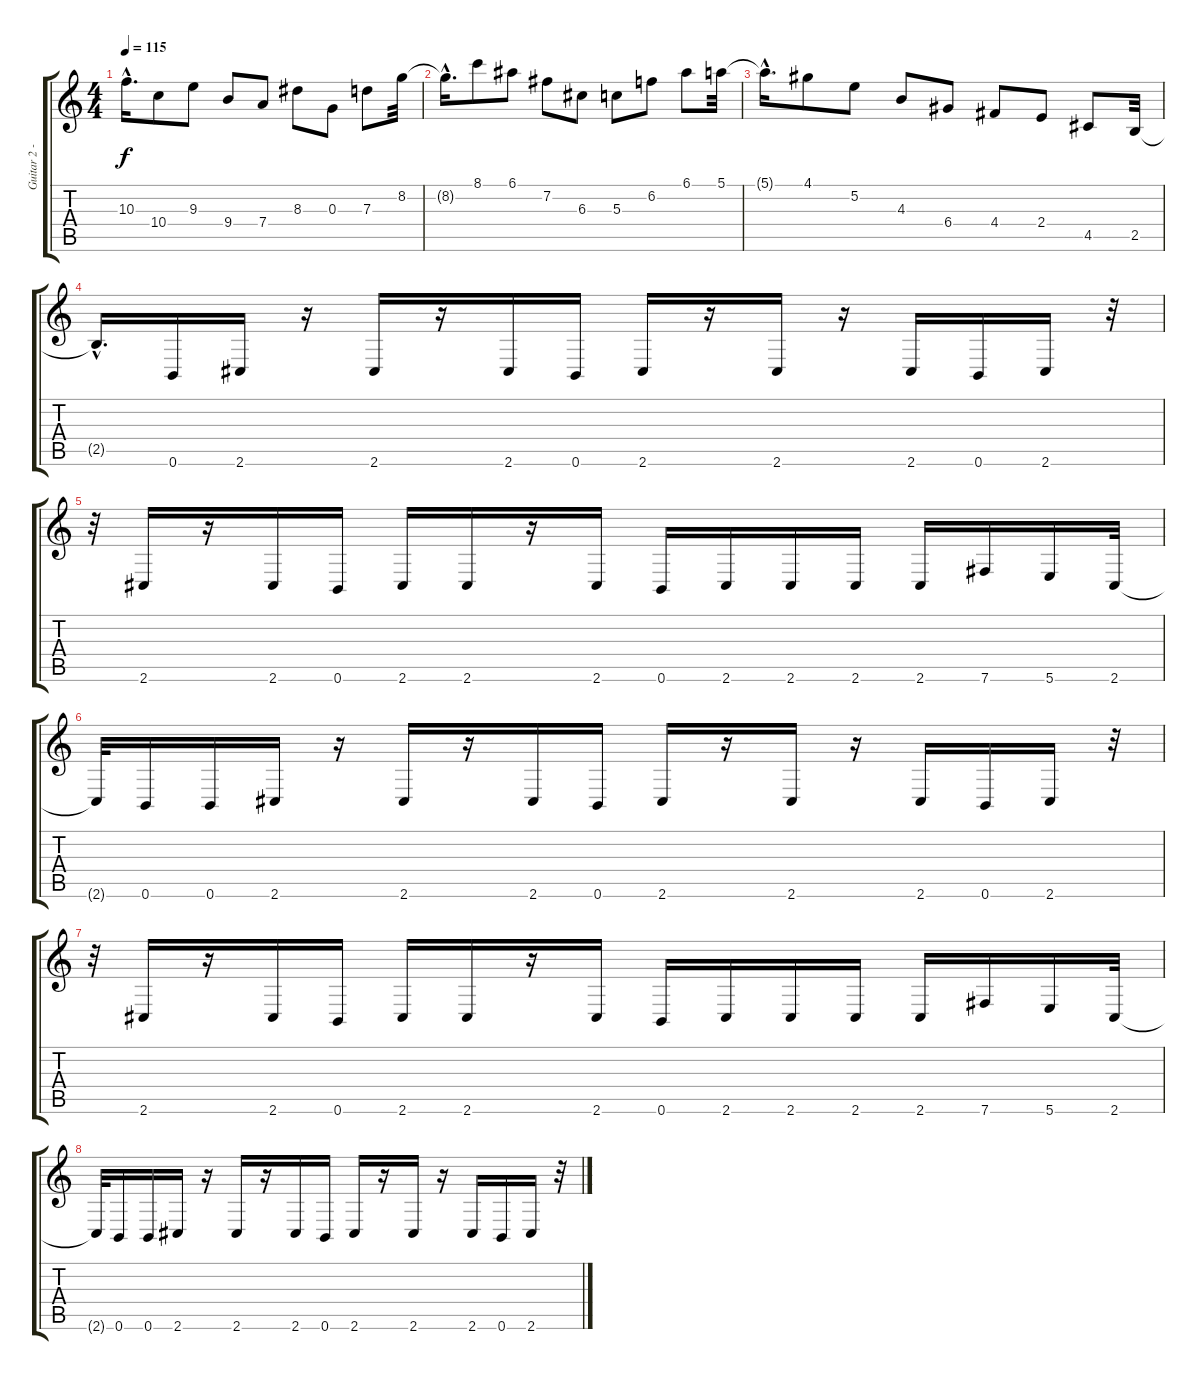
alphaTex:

\track ("Guitar 2 - Petrucci" "Guitar 2 -") {instrument distortionguitar}
\staff {score tabs}
\tuning (E4 B3 G3 D3 A2 B1) {hide}
\ts (4 4)
\tempo 115
\clef g2
\ks c
10.3{hac t}.16{d dy f} 10.4.8 9.3.8 9.4.8 7.4.8 8.3.8 0.3.8 7.3.8 8.2.32 |
8.2{hac t}.16{d} 8.1.8 6.1.8 7.2.8 6.3.8 5.3.8 6.2.8 6.1.8 5.1.32 |
5.1{hac t}.16{d} 4.1.8 5.2.8 4.3.8 6.4.8 4.4.8 2.4.8 4.5.8 2.5.32 |
2.5{hac t}.16{d} 0.6.16 2.6.16 r.16 2.6.16 r.16 2.6.16 0.6.16 2.6.16 r.16 2.6.16 r.16 2.6.16 0.6.16 2.6.16 r.32 |
r.32 2.6.16 r.16 2.6.16 0.6.16 2.6.16 2.6.16 r.16 2.6.16 0.6.16 2.6.16 2.6.16 2.6.16 2.6.16 7.6.16 5.6.16 2.6.32 |
2.6{t}.32 0.6.16 0.6.16 2.6.16 r.16 2.6.16 r.16 2.6.16 0.6.16 2.6.16 r.16 2.6.16 r.16 2.6.16 0.6.16 2.6.16 r.32 |
r.32 2.6.16 r.16 2.6.16 0.6.16 2.6.16 2.6.16 r.16 2.6.16 0.6.16 2.6.16 2.6.16 2.6.16 2.6.16 7.6.16 5.6.16 2.6.32 |
2.6{t}.32 0.6.16 0.6.16 2.6.16 r.16 2.6.16 r.16 2.6.16 0.6.16 2.6.16 r.16 2.6.16 r.16 2.6.16 0.6.16 2.6.16 r.32
